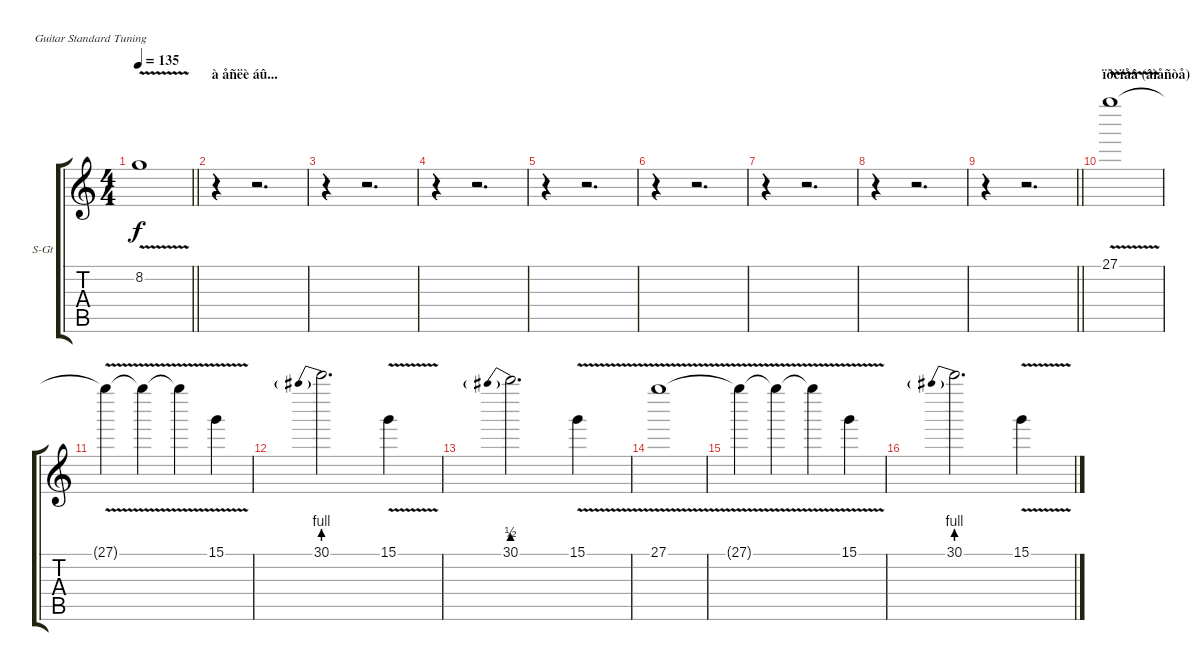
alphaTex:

\bracketExtendMode groupsimilarinstruments
\firstSystemTrackNameOrientation horizontal
\otherSystemsTrackNameOrientation horizontal
\track ("Äîðîæêà 9" "S-Gt") {instrument lead1square}
\staff {score tabs}
\tuning (E4 B3 G3 D3 A2 E2)
\displaytranspose 12
\ts (4 4)
\tempo 135
\clef g2
\barLineRight lightlight
\ks c
8.2{v}.1{dy f} |
\section ("" "à åñëè áû...")
r.4 r.2{d} |
r.4 r.2{d} |
r.4 r.2{d} |
r.4 r.2{d} |
r.4 r.2{d} |
r.4 r.2{d} |
r.4 r.2{d} |
\barLineRight lightlight
r.4 r.2{d} |
\section ("" "ïðèïåâ (âìåñòå)")
27.1{v}.1 |
27.1{v t}.4 27.1{v t}.4 27.1{v t}.4 15.1{v}.4 |
30.1{be (prebend 0 4 60 4)}.2{d} 15.1{v}.4 |
30.1{be (prebend 0 2 60 2)}.2{d} 15.1{v}.4 |
27.1{v}.1 |
27.1{v t}.4 27.1{v t}.4 27.1{v t}.4 15.1{v}.4 |
30.1{be (prebend 0 4 60 4)}.2{d} 15.1{v}.4
